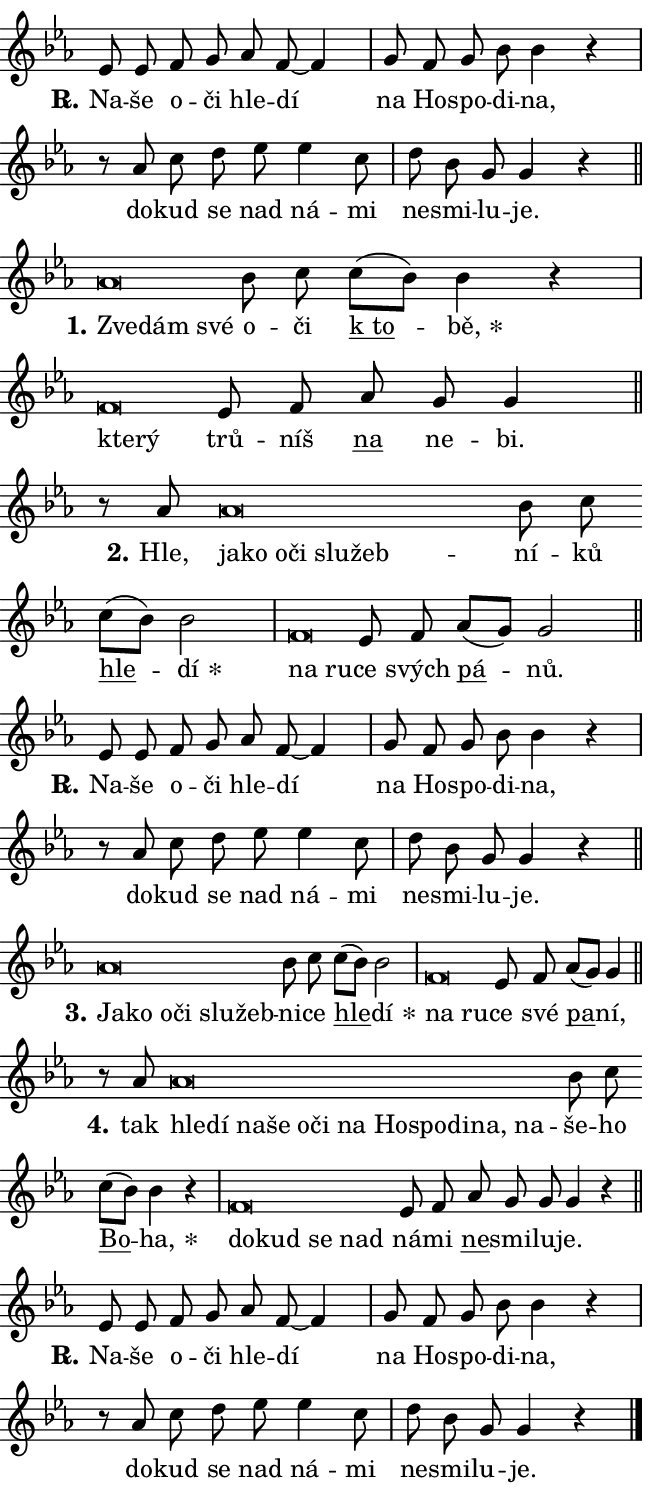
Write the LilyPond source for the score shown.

\version "2.24.0"
\header { tagline = "" }
\paper {
  indent = 0\cm
  top-margin = 0\cm
  right-margin = 0.13\cm % to fit lyric hyphens
  bottom-margin = 0\cm
  left-margin = 0\cm
  paper-width = 11\cm
  page-breaking = #ly:one-page-breaking
  system-system-spacing.basic-distance = #11
  score-system-spacing.basic-distance = #11
  ragged-last = ##f
}


%% Author: Thomas Morley
%% https://lists.gnu.org/archive/html/lilypond-user/2020-05/msg00002.html
#(define (line-position grob)
"Returns position of @var[grob} in current system:
   @code{'start}, if at first time-step
   @code{'end}, if at last time-step
   @code{'middle} otherwise
"
  (let* ((col (ly:item-get-column grob))
         (ln (ly:grob-object col 'left-neighbor))
         (rn (ly:grob-object col 'right-neighbor))
         (col-to-check-left (if (ly:grob? ln) ln col))
         (col-to-check-right (if (ly:grob? rn) rn col))
         (break-dir-left
           (and
             (ly:grob-property col-to-check-left 'non-musical #f)
             (ly:item-break-dir col-to-check-left)))
         (break-dir-right
           (and
             (ly:grob-property col-to-check-right 'non-musical #f)
             (ly:item-break-dir col-to-check-right))))
        (cond ((eqv? 1 break-dir-left) 'start)
              ((eqv? -1 break-dir-right) 'end)
              (else 'middle))))

#(define (tranparent-at-line-position vctor)
  (lambda (grob)
  "Relying on @code{line-position} select the relevant enry from @var{vctor}.
Used to determine transparency,"
    (case (line-position grob)
      ((end) (not (vector-ref vctor 0)))
      ((middle) (not (vector-ref vctor 1)))
      ((start) (not (vector-ref vctor 2))))))

noteHeadBreakVisibility =
#(define-music-function (break-visibility)(vector?)
"Makes @code{NoteHead}s transparent relying on @var{break-visibility}"
#{
  \override NoteHead.transparent =
    #(tranparent-at-line-position break-visibility)
#})

#(define delete-ledgers-for-transparent-note-heads
  (lambda (grob)
    "Reads whether a @code{NoteHead} is transparent.
If so this @code{NoteHead} is removed from @code{'note-heads} from
@var{grob}, which is supposed to be @code{LedgerLineSpanner}.
As a result ledgers are not printed for this @code{NoteHead}"
    (let* ((nhds-array (ly:grob-object grob 'note-heads))
           (nhds-list
             (if (ly:grob-array? nhds-array)
                 (ly:grob-array->list nhds-array)
                 '()))
           ;; Relies on the transparent-property being done before
           ;; Staff.LedgerLineSpanner.after-line-breaking is executed.
           ;; This is fragile ...
           (to-keep
             (remove
               (lambda (nhd)
                 (ly:grob-property nhd 'transparent #f))
               nhds-list)))
      ;; TODO find a better method to iterate over grob-arrays, similiar
      ;; to filter/remove etc for lists
      ;; For now rebuilt from scratch
      (set! (ly:grob-object grob 'note-heads)  '())
      (for-each
        (lambda (nhd)
          (ly:pointer-group-interface::add-grob grob 'note-heads nhd))
        to-keep))))

squashNotes = {
  \override NoteHead.X-extent = #'(-0.2 . 0.2)
  \override NoteHead.Y-extent = #'(-0.75 . 0)
  \override NoteHead.stencil =
    #(lambda (grob)
       (let ((pos (ly:grob-property grob 'staff-position)))
         (begin
           (if (< pos -7) (display "ERROR: Lower brevis then expected\n") (display ""))
           (if (<= pos -6) ly:text-interface::print ly:note-head::print))))
}
unSquashNotes = {
  \revert NoteHead.X-extent
  \revert NoteHead.Y-extent
  \revert NoteHead.stencil
}

hideNotes = \noteHeadBreakVisibility #begin-of-line-visible
unHideNotes = \noteHeadBreakVisibility #all-visible

% work-around for resetting accidentals
% https://lilypond.org/doc/v2.23/Documentation/notation/displaying-rhythms#unmetered-music
cadenzaMeasure = {
  \cadenzaOff
  \partial 1024 s1024
  \cadenzaOn
}

#(define-markup-command (accent layout props text) (markup?)
  "Underline accented syllable"
  (interpret-markup layout props
    #{\markup \override #'(offset . 4.3) \underline { #text }#}))

responsum = \markup \concat {
  "R" \hspace #-1.05 \path #0.1 #'((moveto 0 0.07) (lineto 0.9 0.8)) \hspace #0.05 "."
}

spaceSize = #0.6828661417322834 % exact space size for TeX Gyre Schola

\layout {
  \context {
    \Staff
    \remove "Time_signature_engraver"
    \override LedgerLineSpanner.after-line-breaking = #delete-ledgers-for-transparent-note-heads
  }
  \context {
    \Lyrics {
      \override LyricSpace.minimum-distance = \spaceSize
      \override LyricText.font-name = #"TeX Gyre Schola"
      \override LyricText.font-size = 1
      \override StanzaNumber.font-name = #"TeX Gyre Schola Bold"
      \override StanzaNumber.font-size = 1
    }
  }
  \context {
    \Score 
    \override NoteHead.text =
      #(lambda (grob) 
        (let ((pos (ly:grob-property grob 'staff-position)))
          #{\markup {
            \combine
              \halign #-0.55 \raise #(if (= pos -6) 0 0.5) \override #'(thickness . 2) \draw-line #'(3.2 . 0)
              \musicglyph "noteheads.sM1"
          }#}))
  }
}

% magnetic-lyrics.ily
%
%   written by
%     Jean Abou Samra <jean@abou-samra.fr>
%     Werner Lemberg <wl@gnu.org>
%
%   adapted by
%     Jiri Hon <jiri.hon@gmail.com>
%
% Version 2022-Apr-15

% https://www.mail-archive.com/lilypond-user@gnu.org/msg149350.html

#(define (Left_hyphen_pointer_engraver context)
   "Collect syllable-hyphen-syllable occurrences in lyrics and store
them in properties.  This engraver only looks to the left.  For
example, if the lyrics input is @code{foo -- bar}, it does the
following.

@itemize @bullet
@item
Set the @code{text} property of the @code{LyricHyphen} grob between
@q{foo} and @q{bar} to @code{foo}.

@item
Set the @code{left-hyphen} property of the @code{LyricText} grob with
text @q{foo} to the @code{LyricHyphen} grob between @q{foo} and
@q{bar}.
@end itemize

Use this auxiliary engraver in combination with the
@code{lyric-@/text::@/apply-@/magnetic-@/offset!} hook."
   (let ((hyphen #f)
         (text #f))
     (make-engraver
      (acknowledgers
       ((lyric-syllable-interface engraver grob source-engraver)
        (set! text grob)))
      (end-acknowledgers
       ((lyric-hyphen-interface engraver grob source-engraver)
        ;(when (not (grob::has-interface grob 'lyric-space-interface))
          (set! hyphen grob)));)
      ((stop-translation-timestep engraver)
       (when (and text hyphen)
         (ly:grob-set-object! text 'left-hyphen hyphen))
       (set! text #f)
       (set! hyphen #f)))))

#(define (lyric-text::apply-magnetic-offset! grob)
   "If the space between two syllables is less than the value in
property @code{LyricText@/.details@/.squash-threshold}, move the right
syllable to the left so that it gets concatenated with the left
syllable.

Use this function as a hook for
@code{LyricText@/.after-@/line-@/breaking} if the
@code{Left_@/hyphen_@/pointer_@/engraver} is active."
   (let ((hyphen (ly:grob-object grob 'left-hyphen #f)))
     (when hyphen
       (let ((left-text (ly:spanner-bound hyphen LEFT)))
         (when (grob::has-interface left-text 'lyric-syllable-interface)
           (let* ((common (ly:grob-common-refpoint grob left-text X))
                  (this-x-ext (ly:grob-extent grob common X))
                  (left-x-ext
                   (begin
                     ;; Trigger magnetism for left-text.
                     (ly:grob-property left-text 'after-line-breaking)
                     (ly:grob-extent left-text common X)))
                  ;; `delta` is the gap width between two syllables.
                  (delta (- (interval-start this-x-ext)
                            (interval-end left-x-ext)))
                  (details (ly:grob-property grob 'details))
                  (threshold (assoc-get 'squash-threshold details 0.2)))
             (when (< delta threshold)
               (let* (;; We have to manipulate the input text so that
                      ;; ligatures crossing syllable boundaries are not
                      ;; disabled.  For languages based on the Latin
                      ;; script this is essentially a beautification.
                      ;; However, for non-Western scripts it can be a
                      ;; necessity.
                      (lt (ly:grob-property left-text 'text))
                      (rt (ly:grob-property grob 'text))
                      (is-space (grob::has-interface hyphen 'lyric-space-interface))
                      (space (if is-space " " ""))
                      (extra-delta (if is-space spaceSize 0))
                      ;; Append new syllable.
                      (ltrt-space (if (and (string? lt) (string? rt))
                                (string-append lt space rt)
                                (make-concat-markup (list lt space rt))))
                      ;; Right-align `ltrt` to the right side.
                      (ltrt-space-markup (grob-interpret-markup
                               grob
                               (make-translate-markup
                                (cons (interval-length this-x-ext) 0)
                                (make-right-align-markup ltrt-space)))))
                 (begin
                   ;; Don't print `left-text`.
                   (ly:grob-set-property! left-text 'stencil #f)
                   ;; Set text and stencil (which holds all collected
                   ;; syllables so far) and shift it to the left.
                   (ly:grob-set-property! grob 'text ltrt-space)
                   (ly:grob-set-property! grob 'stencil ltrt-space-markup)
                   (ly:grob-translate-axis! grob (- (- delta extra-delta)) X))))))))))


#(define (lyric-hyphen::displace-bounds-first grob)
   ;; Make very sure this callback isn't triggered too early.
   (let ((left (ly:spanner-bound grob LEFT))
         (right (ly:spanner-bound grob RIGHT)))
     (ly:grob-property left 'after-line-breaking)
     (ly:grob-property right 'after-line-breaking)
     (ly:lyric-hyphen::print grob)))

squashThreshold = #0.4

\layout {
  \context {
    \Lyrics
    \consists #Left_hyphen_pointer_engraver
    \override LyricText.after-line-breaking =
      #lyric-text::apply-magnetic-offset!
    \override LyricHyphen.stencil = #lyric-hyphen::displace-bounds-first
    \override LyricText.details.squash-threshold = \squashThreshold
    \override LyricHyphen.minimum-distance = 0
    \override LyricHyphen.minimum-length = \squashThreshold
  }
}

squashText = \override LyricText.details.squash-threshold = 9999
unSquashText = \override LyricText.details.squash-threshold = \squashThreshold

leftText = \override LyricText.self-alignment-X = #LEFT
unLeftText = \revert LyricText.self-alignment-X

starOffset = #(lambda (grob) 
                (let ((x_offset (ly:self-alignment-interface::aligned-on-x-parent grob)))
                  (if (= x_offset 0) 0 (+ x_offset 1.2))))

star = #(define-music-function (syllable)(string?)
"Append star separator at the end of a syllable"
#{
  \once \override LyricText.X-offset = #starOffset
  \lyricmode { \markup {
    #syllable
    \override #'((font-name . "TeX Gyre Schola Bold")) \hspace #0.2 \lower #0.65 \larger "*"
  } }
#})

starAccent = #(define-music-function (syllable)(string?)
"Append star separator at the end of a syllable and make accent"
#{
  \once \override LyricText.X-offset = #starOffset
  \lyricmode { \markup {
    \accent #syllable
    \override #'((font-name . "TeX Gyre Schola Bold")) \hspace #0.2 \lower #0.65 \larger "*"
  } }
#})

breath = #(define-music-function (syllable)(string?)
"Append breathing indicator at the end of a syllable"
#{
  \lyricmode { \markup { #syllable "+" } }
#})

optionalBreath = #(define-music-function (syllable)(string?)
"Append optional breathing indicator at the end of a syllable"
#{
  \lyricmode { \markup { #syllable "(+)" } }
#})


\score {
    <<
        \new Voice = "melody" { \cadenzaOn \key es \major \relative { es'8 es f g as f~ f4 \cadenzaMeasure \bar "|" g8 f g bes bes4 r \cadenzaMeasure \bar "|" r8 as c d es es4 c8 \cadenzaMeasure \bar "|" d bes g g4 r \cadenzaMeasure \bar "||" \break } }
        \new Lyrics \lyricsto "melody" { \lyricmode { \set stanza = \responsum
Na -- še o -- či hle -- dí na Ho -- spo -- di -- na, do -- kud se nad ná -- mi ne -- smi -- lu -- je. } }
    >>
    \layout {}
}

\score {
    <<
        \new Voice = "melody" { \cadenzaOn \key es \major \relative { \squashNotes as'\breve*1/16 \hideNotes \breve*1/16 \breve*1/16 \bar "" \unHideNotes \unSquashNotes bes8 c \bar "" c[( bes)] bes4 r \cadenzaMeasure \bar "|" \squashNotes f\breve*1/16 \hideNotes \breve*1/16 \bar "" \unHideNotes \unSquashNotes es8 f \bar "" as g g4 \cadenzaMeasure \bar "||" \break } }
        \new Lyrics \lyricsto "melody" { \lyricmode { \set stanza = "1."
\leftText Zve -- \squashText dám své \unLeftText \unSquashText o -- či \markup \accent "k to" -- \star bě, \leftText kte -- \squashText rý \unLeftText \unSquashText trů -- níš \markup \accent na ne -- bi. } }
    >>
    \layout {}
}

\score {
    <<
        \new Voice = "melody" { \cadenzaOn \key es \major \relative { r8 as'8 \squashNotes as\breve*1/16 \hideNotes \breve*1/16 \bar "" \breve*1/16 \bar "" \breve*1/16 \bar "" \breve*1/16 \breve*1/16 \bar "" \unHideNotes \unSquashNotes bes8 c \bar "" c[( bes)] bes2 \cadenzaMeasure \bar "|" \squashNotes f\breve*1/16 \hideNotes \breve*1/16 \bar "" \unHideNotes \unSquashNotes es8 f \bar "" as[( g)] g2 \cadenzaMeasure \bar "||" \break } }
        \new Lyrics \lyricsto "melody" { \lyricmode { \set stanza = "2."
Hle, \leftText ja -- \squashText ko o -- či slu -- žeb -- \unLeftText \unSquashText ní -- ků \markup \accent hle -- \star dí \leftText na \squashText ru -- \unLeftText \unSquashText ce svých \markup \accent pá -- nů. } }
    >>
    \layout {}
}

\score {
    <<
        \new Voice = "melody" { \cadenzaOn \key es \major \relative { es'8 es f g as f~ f4 \cadenzaMeasure \bar "|" g8 f g bes bes4 r \cadenzaMeasure \bar "|" r8 as c d es es4 c8 \cadenzaMeasure \bar "|" d bes g g4 r \cadenzaMeasure \bar "||" \break } }
        \new Lyrics \lyricsto "melody" { \lyricmode { \set stanza = \responsum
Na -- še o -- či hle -- dí na Ho -- spo -- di -- na, do -- kud se nad ná -- mi ne -- smi -- lu -- je. } }
    >>
    \layout {}
}

\score {
    <<
        \new Voice = "melody" { \cadenzaOn \key es \major \relative { \squashNotes as'\breve*1/16 \hideNotes \breve*1/16 \bar "" \breve*1/16 \bar "" \breve*1/16 \bar "" \breve*1/16 \breve*1/16 \bar "" \unHideNotes \unSquashNotes bes8 c \bar "" c[( bes)] bes2 \cadenzaMeasure \bar "|" \squashNotes f\breve*1/16 \hideNotes \breve*1/16 \bar "" \unHideNotes \unSquashNotes es8 f \bar "" as[( g)] g4 \cadenzaMeasure \bar "||" \break } }
        \new Lyrics \lyricsto "melody" { \lyricmode { \set stanza = "3."
\leftText Ja -- \squashText ko o -- či slu -- žeb -- \unLeftText \unSquashText ni -- ce \markup \accent hle -- \star dí \leftText na \squashText ru -- \unLeftText \unSquashText ce své \markup \accent pa -- ní, } }
    >>
    \layout {}
}

\score {
    <<
        \new Voice = "melody" { \cadenzaOn \key es \major \relative { r8 as'8 \squashNotes as\breve*1/16 \hideNotes \breve*1/16 \bar "" \breve*1/16 \bar "" \breve*1/16 \bar "" \breve*1/16 \bar "" \breve*1/16 \bar "" \breve*1/16 \bar "" \breve*1/16 \bar "" \breve*1/16 \bar "" \breve*1/16 \bar "" \breve*1/16 \breve*1/16 \bar "" \unHideNotes \unSquashNotes bes8 c \bar "" c[( bes)] bes4 r \cadenzaMeasure \bar "|" \squashNotes f\breve*1/16 \hideNotes \breve*1/16 \bar "" \breve*1/16 \breve*1/16 \bar "" \unHideNotes \unSquashNotes es8 f \bar "" as g g g4 r \cadenzaMeasure \bar "||" \break } }
        \new Lyrics \lyricsto "melody" { \lyricmode { \set stanza = "4."
tak \leftText hle -- \squashText dí na -- še o -- či na Ho -- spo -- di -- na, na -- \unLeftText \unSquashText še -- ho \markup \accent Bo -- \star ha, \leftText do -- \squashText kud se nad \unLeftText \unSquashText ná -- mi \markup \accent ne -- smi -- lu -- je. } }
    >>
    \layout {}
}

\score {
    <<
        \new Voice = "melody" { \cadenzaOn \key es \major \relative { es'8 es f g as f~ f4 \cadenzaMeasure \bar "|" g8 f g bes bes4 r \cadenzaMeasure \bar "|" r8 as c d es es4 c8 \cadenzaMeasure \bar "|" d bes g g4 r \cadenzaMeasure \bar "||" \break } \bar "|." }
        \new Lyrics \lyricsto "melody" { \lyricmode { \set stanza = \responsum
Na -- še o -- či hle -- dí na Ho -- spo -- di -- na, do -- kud se nad ná -- mi ne -- smi -- lu -- je. } }
    >>
    \layout {}
}
